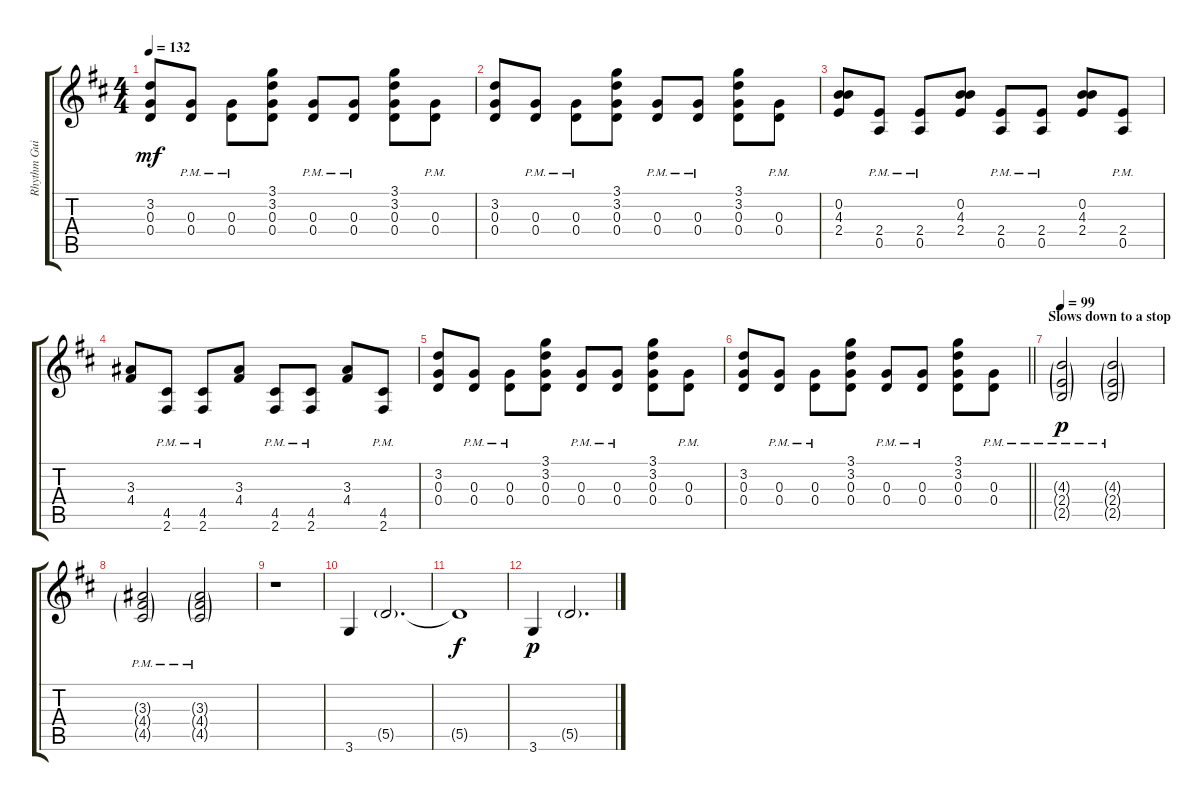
\track ("Rhythm Guitar" "Rhythm Gui") {instrument acousticguitarsteel}
\staff {score tabs}
\tuning (E4 B3 G3 D3 A2 E2) {hide}
\ts (4 4)
\tempo 132
\clef g2
\ks d
(3.2 0.3 0.4).8{dy mf} (0.3{pm} 0.4{pm}).8 (0.3{pm} 0.4{pm}).8 (3.1 3.2 0.3 0.4).8 (0.3{pm} 0.4{pm}).8 (0.3{pm} 0.4{pm}).8 (3.1 3.2 0.3 0.4).8 (0.3{pm} 0.4{pm}).8 |
(3.2 0.3 0.4).8 (0.3{pm} 0.4{pm}).8 (0.3{pm} 0.4{pm}).8 (3.1 3.2 0.3 0.4).8 (0.3{pm} 0.4{pm}).8 (0.3{pm} 0.4{pm}).8 (3.1 3.2 0.3 0.4).8 (0.3{pm} 0.4{pm}).8 |
(0.2 4.3 2.4).8 (2.4{pm} 0.5{pm}).8 (2.4{pm} 0.5{pm}).8 (0.2 4.3 2.4).8 (2.4{pm} 0.5{pm}).8 (2.4{pm} 0.5{pm}).8 (0.2 4.3 2.4).8 (2.4 0.5{pm}).8 |
(3.3 4.4).8 (4.5{pm} 2.6{pm}).8 (4.5{pm} 2.6{pm}).8 (3.3 4.4).8 (4.5{pm} 2.6{pm}).8 (4.5{pm} 2.6{pm}).8 (3.3 4.4).8 (4.5{pm} 2.6{pm}).8 |
(3.2 0.3 0.4).8 (0.3{pm} 0.4{pm}).8 (0.3{pm} 0.4{pm}).8 (3.1 3.2 0.3 0.4).8 (0.3{pm} 0.4{pm}).8 (0.3{pm} 0.4{pm}).8 (3.1 3.2 0.3 0.4).8 (0.3{pm} 0.4{pm}).8 |
\barLineRight lightlight
(3.2 0.3 0.4).8 (0.3{pm} 0.4{pm}).8 (0.3{pm} 0.4{pm}).8 (3.1 3.2 0.3 0.4).8 (0.3{pm} 0.4{pm}).8 (0.3{pm} 0.4{pm}).8 (3.1 3.2 0.3 0.4).8 (0.3{pm} 0.4{pm}).8 |
\section ("" "Slows down to a stop")
\tempo 99
(4.3{g pm} 2.4{g pm} 2.5{g pm}).2{dy p} (4.3{g pm} 2.4{g pm} 2.5{g pm}).2 |
(3.3{g pm} 4.4{g pm} 4.5{g pm}).2 (3.3{g pm} 4.4{g pm} 4.5{g pm}).2 |
r.1 |
3.6.4 5.5{g}.2{d} |
5.5{t}.1{dy f} |
3.6.4{dy p} 5.5{g}.2{d}
